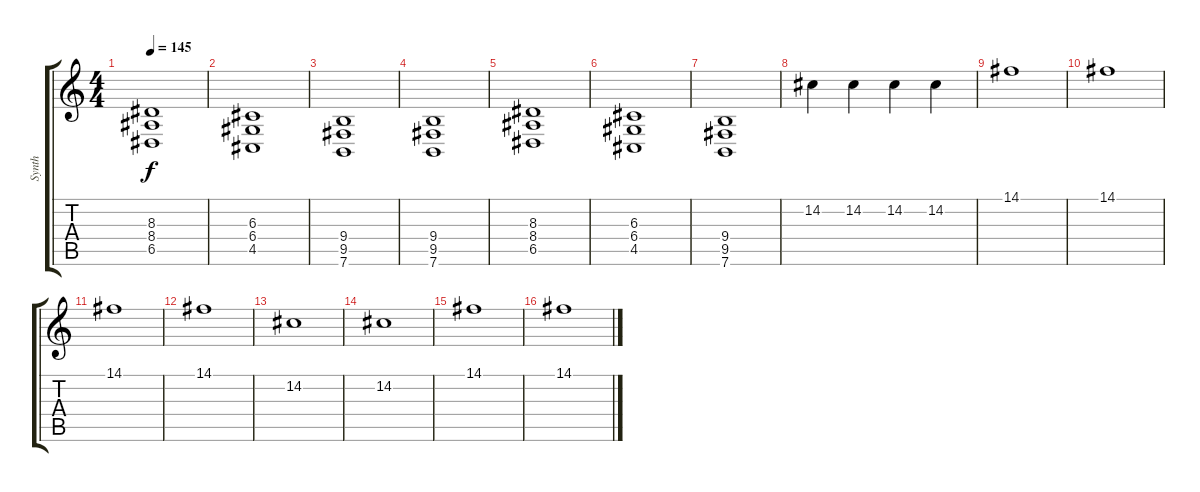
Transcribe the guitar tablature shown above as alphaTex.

\track ("Synth" "Synth") {instrument synthbrass1}
\staff {score tabs}
\tuning (E4 B3 G3 D3 A2 E2) {hide}
\ts (4 4)
\tempo 145
\clef g2
\ks c
(8.3 8.4 6.5).1{dy f} |
(6.3 6.4 4.5).1 |
(9.4 9.5 7.6).1 |
(9.4 9.5 7.6).1 |
(8.3 8.4 6.5).1 |
(6.3 6.4 4.5).1 |
(9.4 9.5 7.6).1 |
14.2.4 14.2.4 14.2.4 14.2.4 |
14.1.1 |
14.1.1 |
14.1.1 |
14.1.1 |
14.2.1 |
14.2.1 |
14.1.1 |
14.1.1
